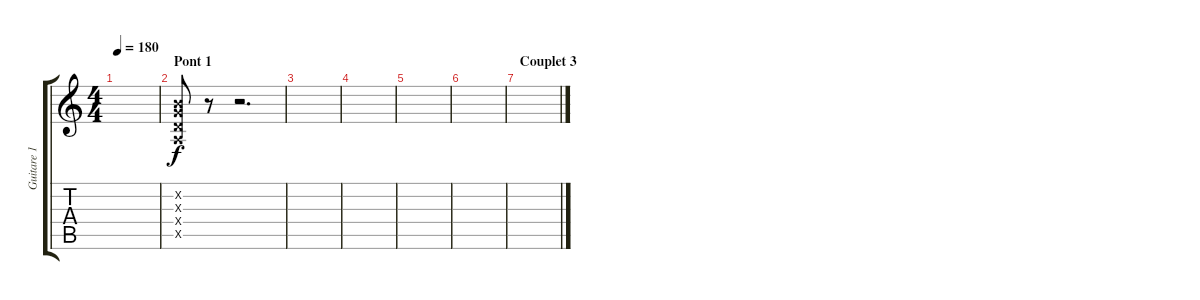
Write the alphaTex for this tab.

\track ("Guitare 1" "Guitare 1") {instrument electricguitarclean}
\staff {score tabs}
\tuning (E4 B3 G3 D3 A2 E2) {hide}
\ts (4 4)
\tempo 180
\clef g2
\ks c
|
\section ("" "Pont 1")
(0.2{x} 0.3{x} 0.4{x} 0.5{x}).8 r.8 r.2{d} |
|
|
|
|
\section ("" "Couplet 3")
